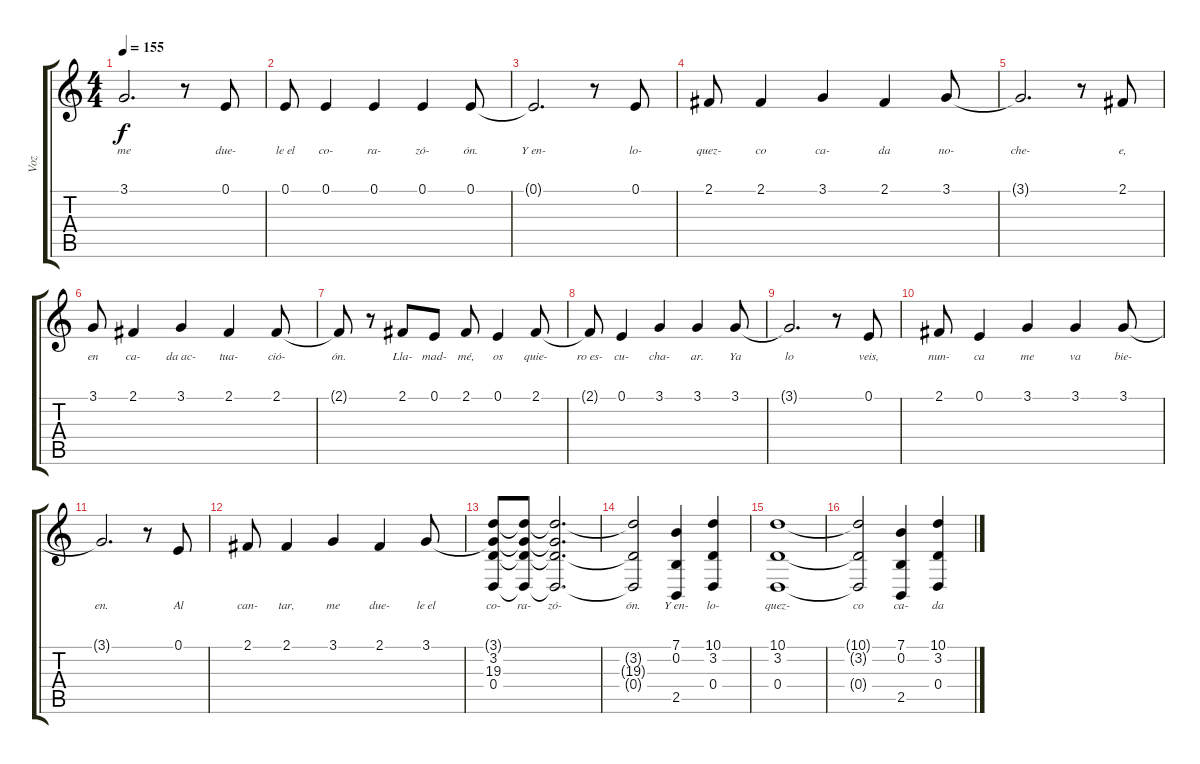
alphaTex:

\track ("Voz" "Voz") {instrument voiceoohs}
\staff {score tabs}
\tuning (E4 B3 G3 D3 A2 E2) {hide}
\ts (4 4)
\tempo 155
\clef g2
\ks c
3.1{t}.2{d lyrics (0 "me") lyrics (1 "") lyrics (2 "") lyrics (3 "") lyrics (4 "") dy f} r.8 0.1.8{lyrics (0 "due-") lyrics (1 "") lyrics (2 "") lyrics (3 "") lyrics (4 "")} |
0.1.8{lyrics (0 "le el") lyrics (1 "") lyrics (2 "") lyrics (3 "") lyrics (4 "")} 0.1.4{lyrics (0 "co-") lyrics (1 "") lyrics (2 "") lyrics (3 "") lyrics (4 "")} 0.1.4{lyrics (0 "ra-") lyrics (1 "") lyrics (2 "") lyrics (3 "") lyrics (4 "")} 0.1.4{lyrics (0 "zó-") lyrics (1 "") lyrics (2 "") lyrics (3 "") lyrics (4 "")} 0.1.8{lyrics (0 "ón.") lyrics (1 "") lyrics (2 "") lyrics (3 "") lyrics (4 "")} |
0.1{t}.2{d lyrics (0 "Y en-") lyrics (1 "") lyrics (2 "") lyrics (3 "") lyrics (4 "")} r.8 0.1.8{lyrics (0 "lo-") lyrics (1 "") lyrics (2 "") lyrics (3 "") lyrics (4 "")} |
2.1.8{lyrics (0 "quez-") lyrics (1 "") lyrics (2 "") lyrics (3 "") lyrics (4 "")} 2.1.4{lyrics (0 "co") lyrics (1 "") lyrics (2 "") lyrics (3 "") lyrics (4 "")} 3.1.4{lyrics (0 "ca-") lyrics (1 "") lyrics (2 "") lyrics (3 "") lyrics (4 "")} 2.1.4{lyrics (0 "da") lyrics (1 "") lyrics (2 "") lyrics (3 "") lyrics (4 "")} 3.1.8{lyrics (0 "no-") lyrics (1 "") lyrics (2 "") lyrics (3 "") lyrics (4 "")} |
3.1{t}.2{d lyrics (0 "che-") lyrics (1 "") lyrics (2 "") lyrics (3 "") lyrics (4 "")} r.8 2.1.8{lyrics (0 "e,") lyrics (1 "") lyrics (2 "") lyrics (3 "") lyrics (4 "")} |
3.1.8{lyrics (0 "en") lyrics (1 "") lyrics (2 "") lyrics (3 "") lyrics (4 "")} 2.1.4{lyrics (0 "ca-") lyrics (1 "") lyrics (2 "") lyrics (3 "") lyrics (4 "")} 3.1.4{lyrics (0 "da ac-") lyrics (1 "") lyrics (2 "") lyrics (3 "") lyrics (4 "")} 2.1.4{lyrics (0 "tua-") lyrics (1 "") lyrics (2 "") lyrics (3 "") lyrics (4 "")} 2.1.8{lyrics (0 "ció-") lyrics (1 "") lyrics (2 "") lyrics (3 "") lyrics (4 "")} |
2.1{t}.8{lyrics (0 "ón.") lyrics (1 "") lyrics (2 "") lyrics (3 "") lyrics (4 "")} r.8 2.1.8{lyrics (0 "Lla-") lyrics (1 "") lyrics (2 "") lyrics (3 "") lyrics (4 "")} 0.1.8{lyrics (0 "mad-") lyrics (1 "") lyrics (2 "") lyrics (3 "") lyrics (4 "")} 2.1.8{lyrics (0 "mé,") lyrics (1 "") lyrics (2 "") lyrics (3 "") lyrics (4 "")} 0.1.4{lyrics (0 "os") lyrics (1 "") lyrics (2 "") lyrics (3 "") lyrics (4 "")} 2.1.8{lyrics (0 "quie-") lyrics (1 "") lyrics (2 "") lyrics (3 "") lyrics (4 "")} |
2.1{t}.8{lyrics (0 "ro es-") lyrics (1 "") lyrics (2 "") lyrics (3 "") lyrics (4 "")} 0.1.4{lyrics (0 "cu-") lyrics (1 "") lyrics (2 "") lyrics (3 "") lyrics (4 "")} 3.1.4{lyrics (0 "cha-") lyrics (1 "") lyrics (2 "") lyrics (3 "") lyrics (4 "")} 3.1.4{lyrics (0 "ar.") lyrics (1 "") lyrics (2 "") lyrics (3 "") lyrics (4 "")} 3.1.8{lyrics (0 "Ya") lyrics (1 "") lyrics (2 "") lyrics (3 "") lyrics (4 "")} |
3.1{t}.2{d lyrics (0 "lo") lyrics (1 "") lyrics (2 "") lyrics (3 "") lyrics (4 "")} r.8 0.1.8{lyrics (0 "veis,") lyrics (1 "") lyrics (2 "") lyrics (3 "") lyrics (4 "")} |
2.1.8{lyrics (0 "nun-") lyrics (1 "") lyrics (2 "") lyrics (3 "") lyrics (4 "")} 0.1.4{lyrics (0 "ca") lyrics (1 "") lyrics (2 "") lyrics (3 "") lyrics (4 "")} 3.1.4{lyrics (0 "me") lyrics (1 "") lyrics (2 "") lyrics (3 "") lyrics (4 "")} 3.1.4{lyrics (0 "va") lyrics (1 "") lyrics (2 "") lyrics (3 "") lyrics (4 "")} 3.1.8{lyrics (0 "bie-") lyrics (1 "") lyrics (2 "") lyrics (3 "") lyrics (4 "")} |
3.1{t}.2{d lyrics (0 "en.") lyrics (1 "") lyrics (2 "") lyrics (3 "") lyrics (4 "")} r.8 0.1.8{lyrics (0 "Al") lyrics (1 "") lyrics (2 "") lyrics (3 "") lyrics (4 "")} |
2.1.8{lyrics (0 "can-") lyrics (1 "") lyrics (2 "") lyrics (3 "") lyrics (4 "")} 2.1.4{lyrics (0 "tar,") lyrics (1 "") lyrics (2 "") lyrics (3 "") lyrics (4 "")} 3.1.4{lyrics (0 "me") lyrics (1 "") lyrics (2 "") lyrics (3 "") lyrics (4 "")} 2.1.4{lyrics (0 "due-") lyrics (1 "") lyrics (2 "") lyrics (3 "") lyrics (4 "")} 3.1.8{lyrics (0 "le el") lyrics (1 "") lyrics (2 "") lyrics (3 "") lyrics (4 "")} |
(3.1{t} 3.2 19.3 0.4).8{lyrics (0 "co-") lyrics (1 "") lyrics (2 "") lyrics (3 "") lyrics (4 "")} (3.1{t} 3.2{t} 19.3{t} 0.4{t}).8{lyrics (0 "ra-") lyrics (1 "") lyrics (2 "") lyrics (3 "") lyrics (4 "")} (3.1{t} 3.2{t} 19.3{t} 0.4{t}).2{d lyrics (0 "zó-") lyrics (1 "") lyrics (2 "") lyrics (3 "") lyrics (4 "")} |
(3.2{t} 19.3{t} 0.4{t}).2{lyrics (0 "ón.") lyrics (1 "") lyrics (2 "") lyrics (3 "") lyrics (4 "")} (7.1 0.2 2.5).4{lyrics (0 "Y en-") lyrics (1 "") lyrics (2 "") lyrics (3 "") lyrics (4 "")} (10.1 3.2 0.4).4{lyrics (0 "lo-") lyrics (1 "") lyrics (2 "") lyrics (3 "") lyrics (4 "")} |
(10.1 3.2 0.4).1{lyrics (0 "quez-") lyrics (1 "") lyrics (2 "") lyrics (3 "") lyrics (4 "")} |
(10.1{t} 3.2{t} 0.4{t}).2{lyrics (0 "co") lyrics (1 "") lyrics (2 "") lyrics (3 "") lyrics (4 "")} (7.1 0.2 2.5).4{lyrics (0 "ca-") lyrics (1 "") lyrics (2 "") lyrics (3 "") lyrics (4 "")} (10.1 3.2 0.4).4{lyrics (0 "da") lyrics (1 "") lyrics (2 "") lyrics (3 "") lyrics (4 "")}
